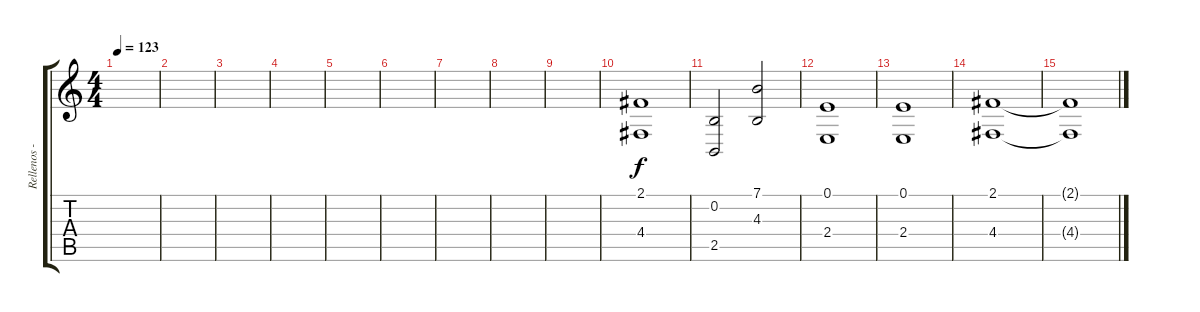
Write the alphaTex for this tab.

\track ("Rellenos - 1" "Rellenos -") {instrument synthstrings1}
\staff {score tabs}
\tuning (E4 B3 G3 D3 A2 E2) {hide}
\ts (4 4)
\tempo 123
\clef g2
\ks c
|
|
|
|
|
|
|
|
|
(2.1 4.4).1 |
(0.2 2.5).2 (7.1 4.3).2 |
(0.1 2.4).1 |
(0.1 2.4).1 |
(2.1 4.4).1{volume 0} |
(2.1{t} 4.4{t}).1
